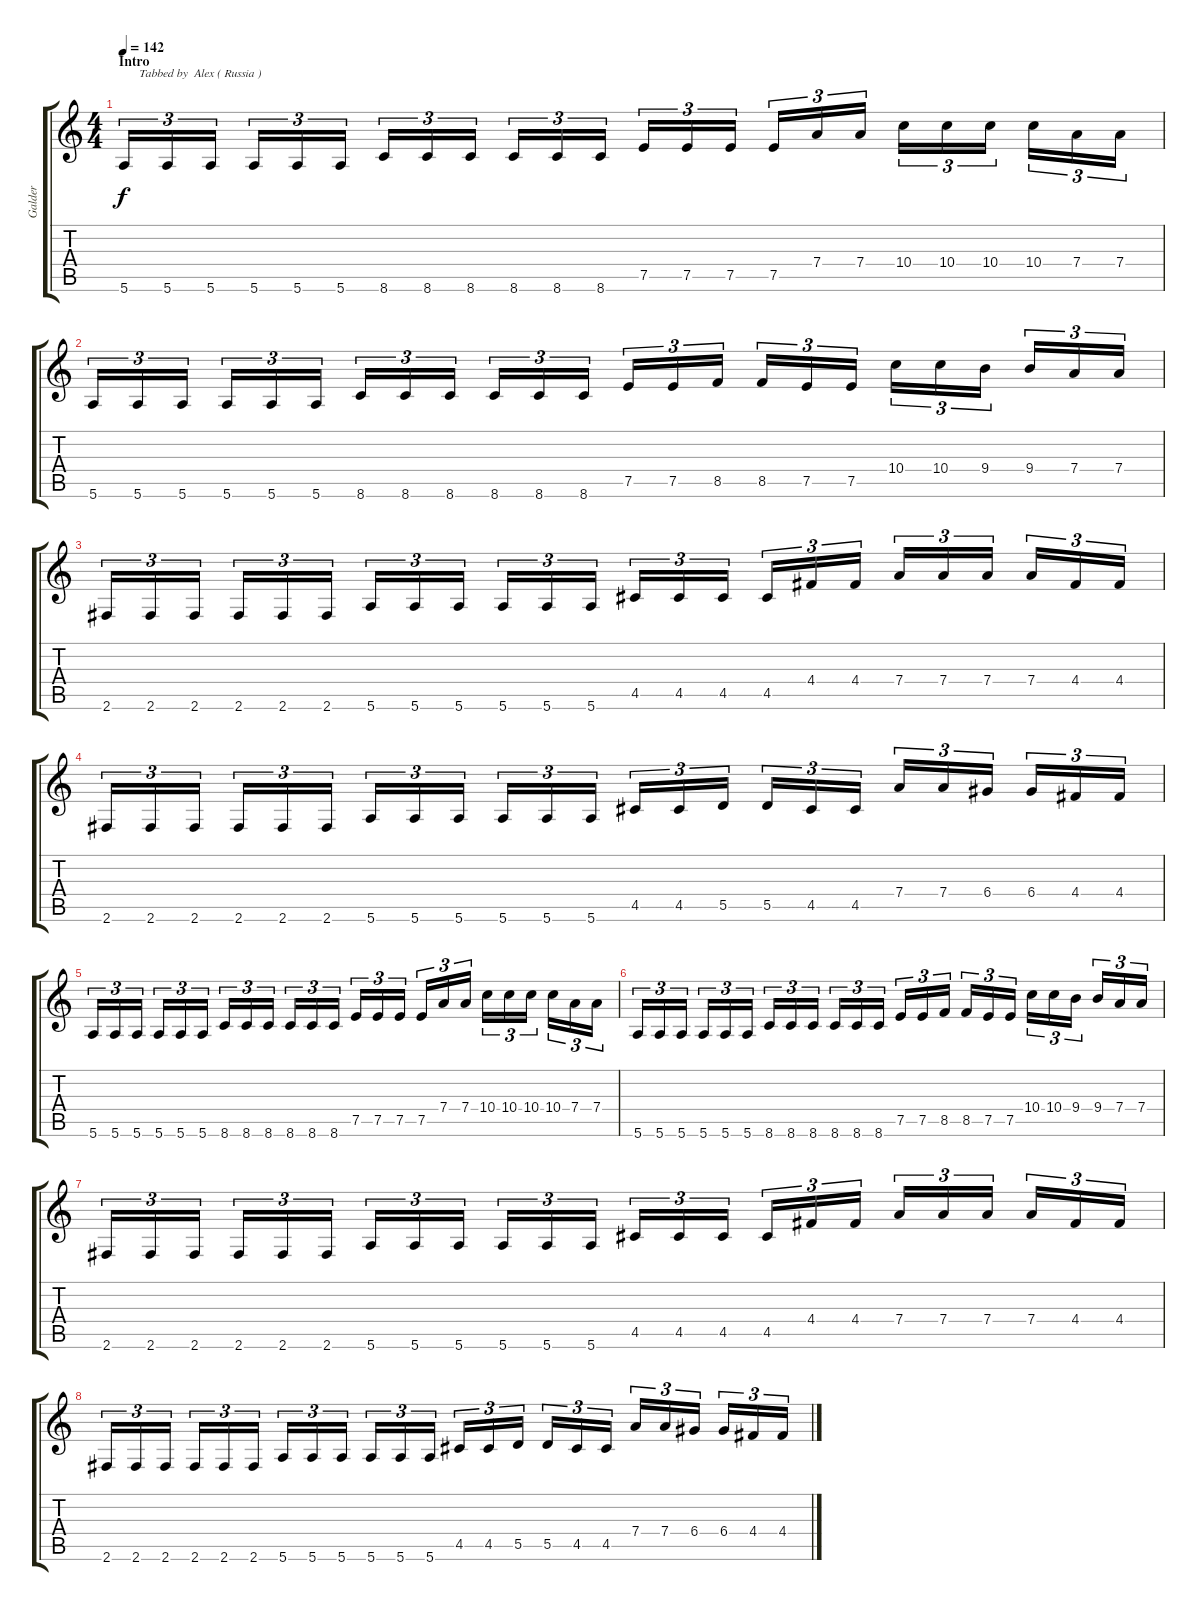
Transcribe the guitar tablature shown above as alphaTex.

\track ("Galder" "Galder") {instrument distortionguitar}
\staff {score tabs}
\tuning (E4 B3 G3 D3 A2 E2) {hide}
\ts (4 4)
\section ("" "Intro")
\tempo 142
\clef g2
\ks c
5.6.16{tu (3 2) txt "     Tabbed by  Alex ( Russia )" dy f instrument distortionguitar} 5.6.16{tu (3 2)} 5.6.16{tu (3 2)} 5.6.16{tu (3 2)} 5.6.16{tu (3 2)} 5.6.16{tu (3 2)} 8.6.16{tu (3 2)} 8.6.16{tu (3 2)} 8.6.16{tu (3 2)} 8.6.16{tu (3 2)} 8.6.16{tu (3 2)} 8.6.16{tu (3 2)} 7.5.16{tu (3 2)} 7.5.16{tu (3 2)} 7.5.16{tu (3 2)} 7.5.16{tu (3 2)} 7.4.16{tu (3 2)} 7.4.16{tu (3 2)} 10.4.16{tu (3 2)} 10.4.16{tu (3 2)} 10.4.16{tu (3 2)} 10.4.16{tu (3 2)} 7.4.16{tu (3 2)} 7.4.16{tu (3 2)} |
5.6.16{tu (3 2)} 5.6.16{tu (3 2)} 5.6.16{tu (3 2)} 5.6.16{tu (3 2)} 5.6.16{tu (3 2)} 5.6.16{tu (3 2)} 8.6.16{tu (3 2)} 8.6.16{tu (3 2)} 8.6.16{tu (3 2)} 8.6.16{tu (3 2)} 8.6.16{tu (3 2)} 8.6.16{tu (3 2)} 7.5.16{tu (3 2)} 7.5.16{tu (3 2)} 8.5.16{tu (3 2)} 8.5.16{tu (3 2)} 7.5.16{tu (3 2)} 7.5.16{tu (3 2)} 10.4.16{tu (3 2)} 10.4.16{tu (3 2)} 9.4.16{tu (3 2)} 9.4.16{tu (3 2)} 7.4.16{tu (3 2)} 7.4.16{tu (3 2)} |
2.6.16{tu (3 2)} 2.6.16{tu (3 2)} 2.6.16{tu (3 2)} 2.6.16{tu (3 2)} 2.6.16{tu (3 2)} 2.6.16{tu (3 2)} 5.6.16{tu (3 2)} 5.6.16{tu (3 2)} 5.6.16{tu (3 2)} 5.6.16{tu (3 2)} 5.6.16{tu (3 2)} 5.6.16{tu (3 2)} 4.5.16{tu (3 2)} 4.5.16{tu (3 2)} 4.5.16{tu (3 2)} 4.5.16{tu (3 2)} 4.4.16{tu (3 2)} 4.4.16{tu (3 2)} 7.4.16{tu (3 2)} 7.4.16{tu (3 2)} 7.4.16{tu (3 2)} 7.4.16{tu (3 2)} 4.4.16{tu (3 2)} 4.4.16{tu (3 2)} |
2.6.16{tu (3 2)} 2.6.16{tu (3 2)} 2.6.16{tu (3 2)} 2.6.16{tu (3 2)} 2.6.16{tu (3 2)} 2.6.16{tu (3 2)} 5.6.16{tu (3 2)} 5.6.16{tu (3 2)} 5.6.16{tu (3 2)} 5.6.16{tu (3 2)} 5.6.16{tu (3 2)} 5.6.16{tu (3 2)} 4.5.16{tu (3 2)} 4.5.16{tu (3 2)} 5.5.16{tu (3 2)} 5.5.16{tu (3 2)} 4.5.16{tu (3 2)} 4.5.16{tu (3 2)} 7.4.16{tu (3 2)} 7.4.16{tu (3 2)} 6.4.16{tu (3 2)} 6.4.16{tu (3 2)} 4.4.16{tu (3 2)} 4.4.16{tu (3 2)} |
5.6.16{tu (3 2)} 5.6.16{tu (3 2)} 5.6.16{tu (3 2)} 5.6.16{tu (3 2)} 5.6.16{tu (3 2)} 5.6.16{tu (3 2)} 8.6.16{tu (3 2)} 8.6.16{tu (3 2)} 8.6.16{tu (3 2)} 8.6.16{tu (3 2)} 8.6.16{tu (3 2)} 8.6.16{tu (3 2)} 7.5.16{tu (3 2)} 7.5.16{tu (3 2)} 7.5.16{tu (3 2)} 7.5.16{tu (3 2)} 7.4.16{tu (3 2)} 7.4.16{tu (3 2)} 10.4.16{tu (3 2)} 10.4.16{tu (3 2)} 10.4.16{tu (3 2)} 10.4.16{tu (3 2)} 7.4.16{tu (3 2)} 7.4.16{tu (3 2)} |
5.6.16{tu (3 2)} 5.6.16{tu (3 2)} 5.6.16{tu (3 2)} 5.6.16{tu (3 2)} 5.6.16{tu (3 2)} 5.6.16{tu (3 2)} 8.6.16{tu (3 2)} 8.6.16{tu (3 2)} 8.6.16{tu (3 2)} 8.6.16{tu (3 2)} 8.6.16{tu (3 2)} 8.6.16{tu (3 2)} 7.5.16{tu (3 2)} 7.5.16{tu (3 2)} 8.5.16{tu (3 2)} 8.5.16{tu (3 2)} 7.5.16{tu (3 2)} 7.5.16{tu (3 2)} 10.4.16{tu (3 2)} 10.4.16{tu (3 2)} 9.4.16{tu (3 2)} 9.4.16{tu (3 2)} 7.4.16{tu (3 2)} 7.4.16{tu (3 2)} |
2.6.16{tu (3 2)} 2.6.16{tu (3 2)} 2.6.16{tu (3 2)} 2.6.16{tu (3 2)} 2.6.16{tu (3 2)} 2.6.16{tu (3 2)} 5.6.16{tu (3 2)} 5.6.16{tu (3 2)} 5.6.16{tu (3 2)} 5.6.16{tu (3 2)} 5.6.16{tu (3 2)} 5.6.16{tu (3 2)} 4.5.16{tu (3 2)} 4.5.16{tu (3 2)} 4.5.16{tu (3 2)} 4.5.16{tu (3 2)} 4.4.16{tu (3 2)} 4.4.16{tu (3 2)} 7.4.16{tu (3 2)} 7.4.16{tu (3 2)} 7.4.16{tu (3 2)} 7.4.16{tu (3 2)} 4.4.16{tu (3 2)} 4.4.16{tu (3 2)} |
2.6.16{tu (3 2)} 2.6.16{tu (3 2)} 2.6.16{tu (3 2)} 2.6.16{tu (3 2)} 2.6.16{tu (3 2)} 2.6.16{tu (3 2)} 5.6.16{tu (3 2)} 5.6.16{tu (3 2)} 5.6.16{tu (3 2)} 5.6.16{tu (3 2)} 5.6.16{tu (3 2)} 5.6.16{tu (3 2)} 4.5.16{tu (3 2)} 4.5.16{tu (3 2)} 5.5.16{tu (3 2)} 5.5.16{tu (3 2)} 4.5.16{tu (3 2)} 4.5.16{tu (3 2)} 7.4.16{tu (3 2)} 7.4.16{tu (3 2)} 6.4.16{tu (3 2)} 6.4.16{tu (3 2)} 4.4.16{tu (3 2)} 4.4.16{tu (3 2)}
